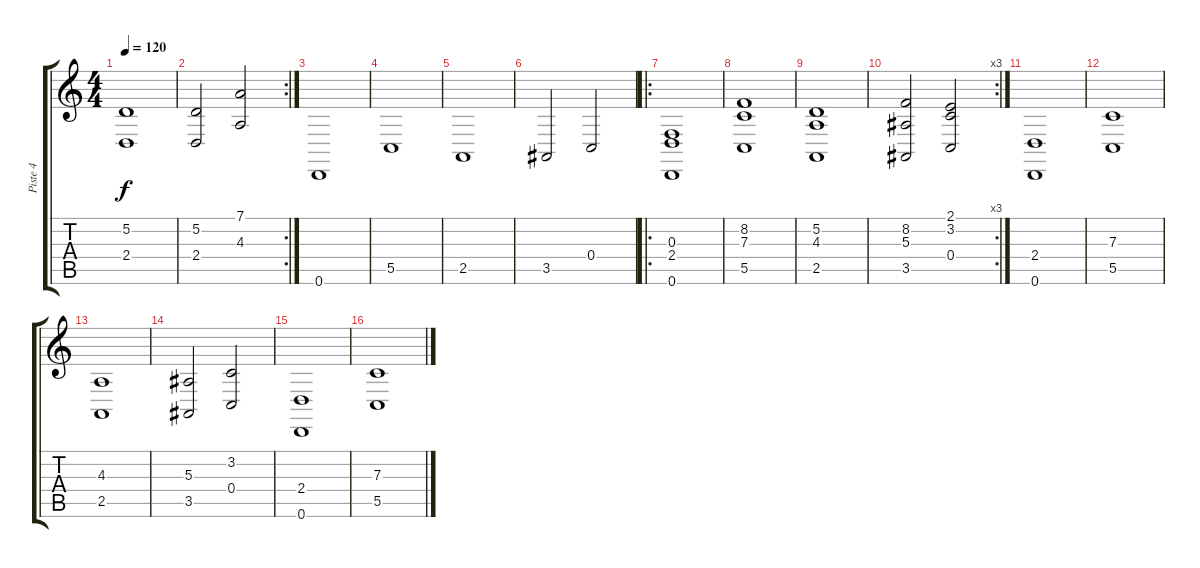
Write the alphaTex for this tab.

\track ("Piste 4" "Piste 4") {instrument cello}
\staff {score tabs}
\tuning (D4 A3 F3 C3 G2 D2) {hide}
\ts (4 4)
\tempo 120
\clef g2
\ks c
(5.2 2.4).1{dy f} |
\rc 2
(5.2 2.4).2 (7.1 4.3).2 |
0.6.1 |
5.5.1 |
2.5.1 |
3.5.2 0.4.2 |
\ro
(0.3 2.4 0.6).1 |
(8.2 7.3 5.5).1 |
(5.2 4.3 2.5).1 |
\rc 3
(8.2 5.3 3.5).2 (2.1 3.2 0.4).2 |
(2.4 0.6).1 |
(7.3 5.5).1 |
(4.3 2.5).1 |
(5.3 3.5).2 (3.2 0.4).2 |
(2.4 0.6).1 |
(7.3 5.5).1
